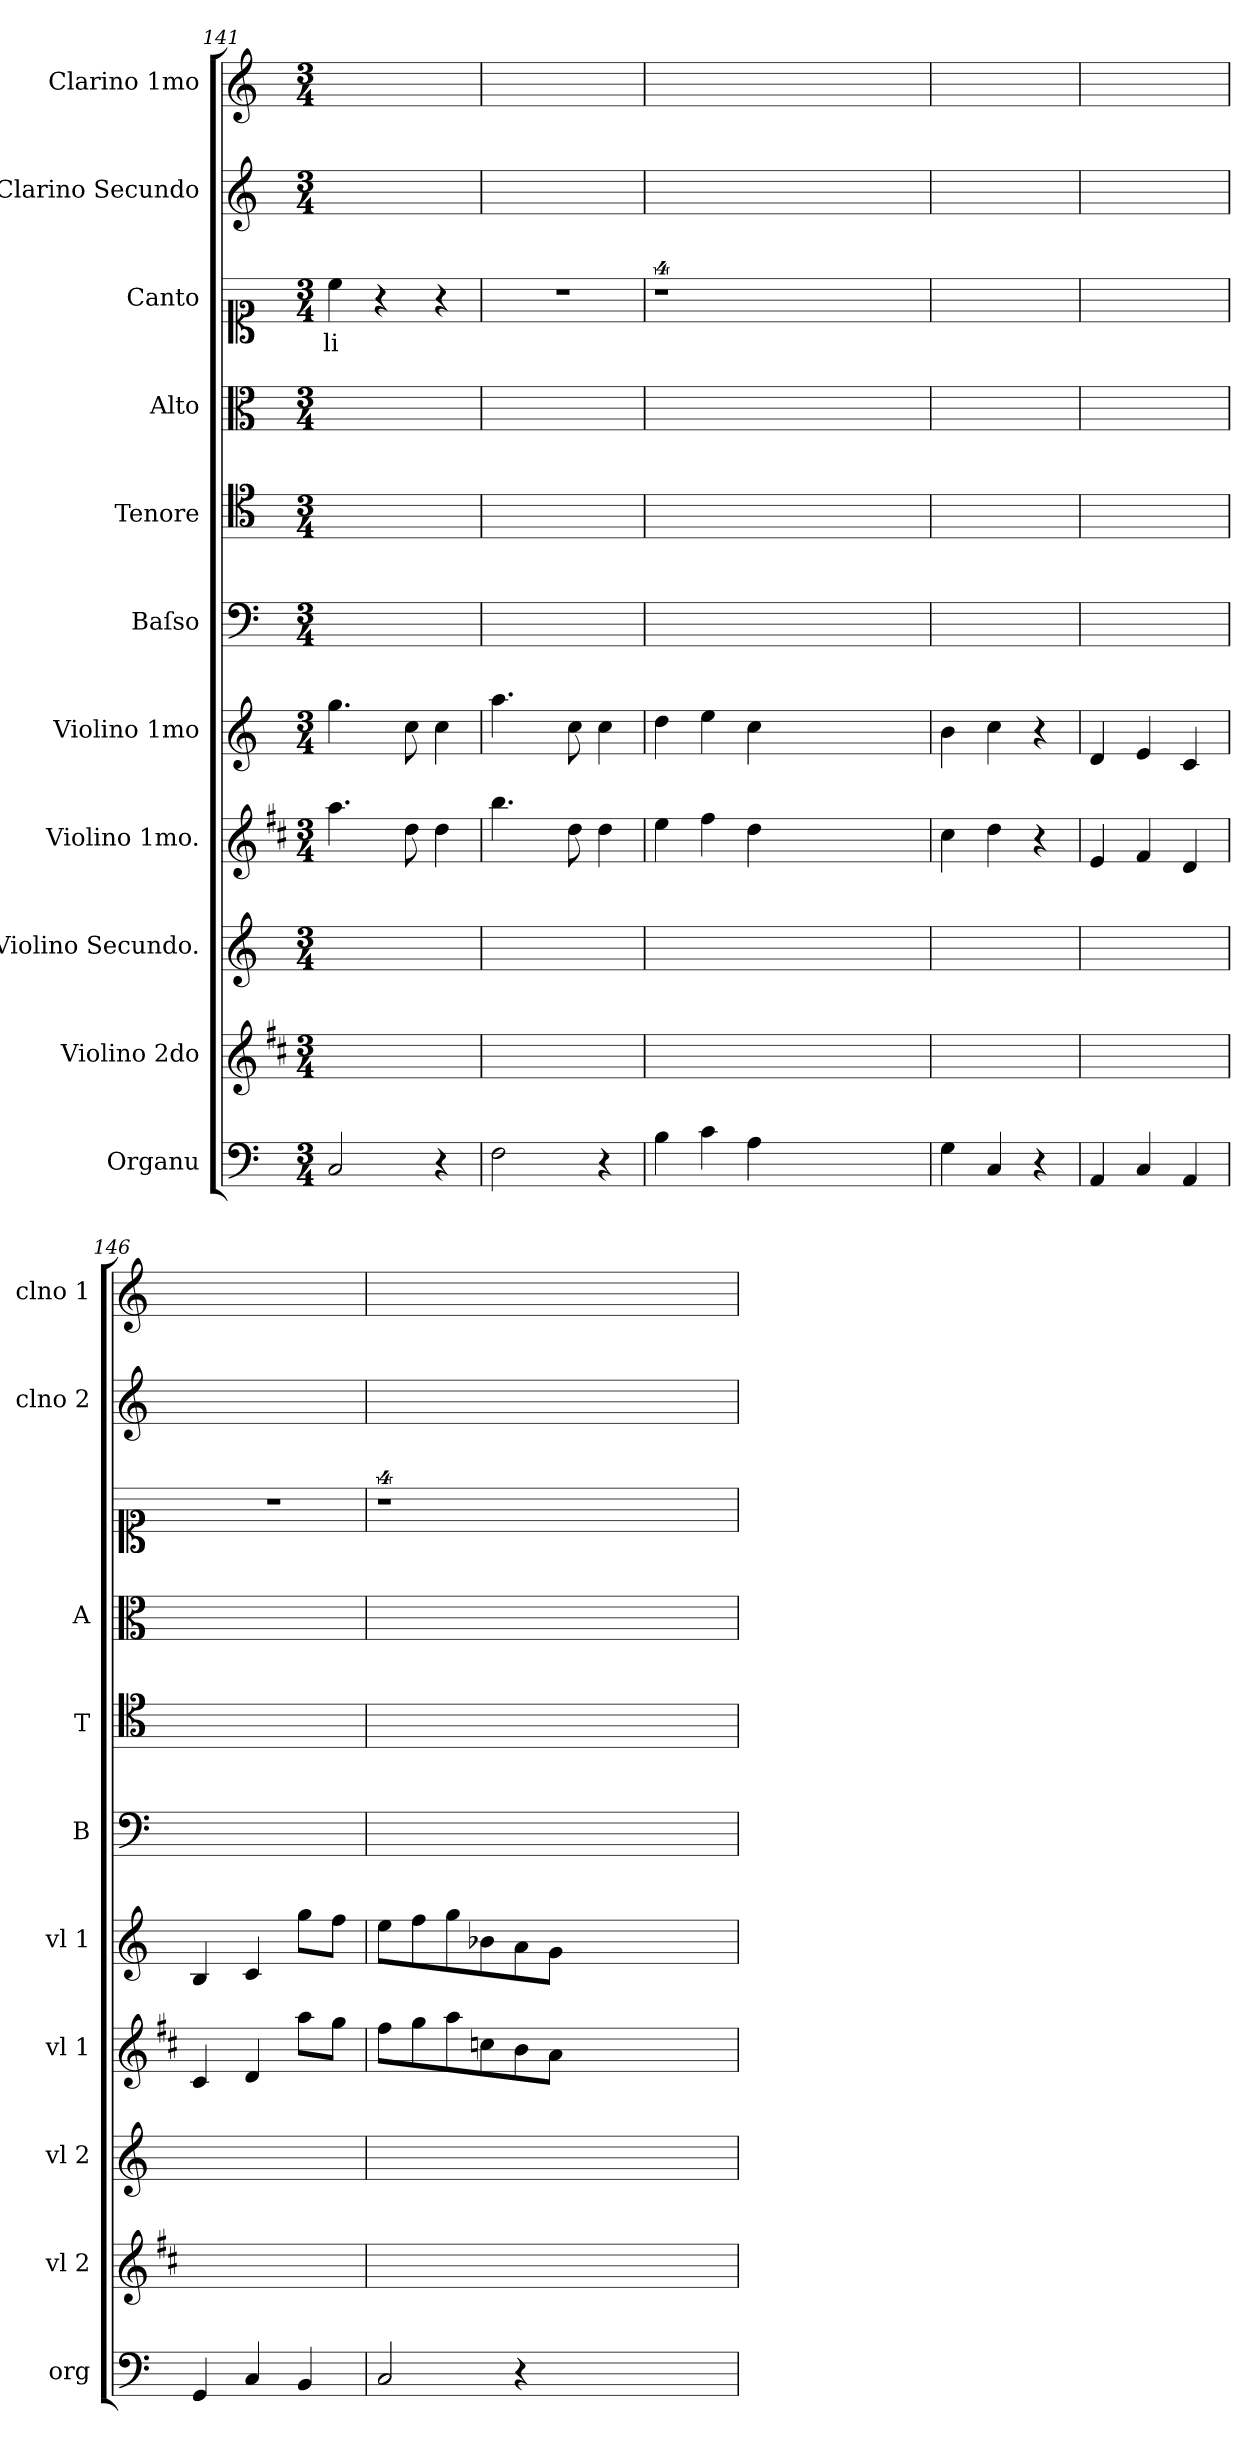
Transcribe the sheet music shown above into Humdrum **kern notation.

**kern	**kern	**kern	**kern	**kern	**kern	**kern	**kern	**kern	**text	**kern	**kern
*part11	*part10	*part9	*part8	*part7	*part6	*part5	*part4	*part3	*part3	*part2	*part1
*staff11	*staff10	*staff9	*staff8	*staff7	*staff6	*staff5	*staff4	*staff3	*staff3	*staff2	*staff1
*I"Organu	*I"Violino 2do	*I"Violino Secundo.	*I"Violino 1mo.	*I"Violino 1mo	*I"Baſso	*I"Tenore	*I"Alto	*I"Canto	*	*I"Clarino Secundo	*I"Clarino 1mo
*I'org	*I'vl 2	*I'vl 2	*I'vl 1	*I'vl 1	*I'B	*I'T	*I'A	*	*	*I'clno 2	*I'clno 1
*clefF4	*clefG2	*clefG2	*clefG2	*clefG2	*clefF4	*clefC4	*clefC3	*clefC1	*	*clefG2	*clefG2
*	*ITrd1c2	*	*ITrd1c2	*	*	*	*	*	*	*	*
*k[]	*k[]	*k[]	*k[]	*k[]	*k[]	*k[]	*k[]	*k[]	*	*k[]	*k[]
*C:	*C:	*C:	*C:	*C:	*C:	*C:	*C:	*C:	*	*C:	*C:
*M3/4	*M3/4	*M3/4	*M3/4	*M3/4	*M3/4	*M3/4	*M3/4	*M3/4	*	*M3/4	*M3/4
=141	=141	=141	=141	=141	=141	=141	=141	=141	=141	=141	=141
2C/	2.ryy	2.ryy	4.gg\	4.gg\	2.ryy	2.ryy	2.ryy	4cc\	-li	2.ryy	4ryy
.	.	.	.	.	.	.	.	4r	.	.	4ryy
.	.	.	8cc\	8cc\	.	.	.	.	.	.	.
4r	.	.	4cc\	4cc\	.	.	.	4r	.	.	4ryy
=142	=142	=142	=142	=142	=142	=142	=142	=142	=142	=142	=142
2F\	2.ryy	2.ryy	4.aa\	4.aa\	2.ryy	2.ryy	2.ryy	2.r	.	2.ryy	4ryy
.	.	.	.	.	.	.	.	.	.	.	4ryy
.	.	.	8cc\	8cc\	.	.	.	.	.	.	.
4r	.	.	4cc\	4cc\	.	.	.	.	.	.	4ryy
=143	=143	=143	=143	=143	=143	=143	=143	=143	=143	=143	=143
4B\	2.ryy	2.ryy	4dd\	4dd\	2.ryy	2.ryy	2.ryy	4%9r	.	2.ryy	4ryy
4c\	.	.	4ee\	4ee\	.	.	.	.	.	.	4ryy
4A\	.	.	4cc\	4cc\	.	.	.	.	.	.	4ryy
1.ryy	1.ryy	1.ryy	1.ryy	1.ryy	1.ryy	1.ryy	1.ryy	.	.	1.ryy	1.ryy
=144	=144	=144	=144	=144	=144	=144	=144	=144	=144	=144	=144
4G\	2.ryy	2.ryy	4b\	4b\	2.ryy	2.ryy	2.ryy	2.ryy	.	2.ryy	4ryy
4C/	.	.	4cc\	4cc\	.	.	.	.	.	.	4ryy
4r	.	.	4r	4r	.	.	.	.	.	.	4ryy
=145	=145	=145	=145	=145	=145	=145	=145	=145	=145	=145	=145
4AA/	2.ryy	2.ryy	4d/	4d/	2.ryy	2.ryy	2.ryy	2.ryy	.	2.ryy	4ryy
4C/	.	.	4e/	4e/	.	.	.	.	.	.	4ryy
4AA/	.	.	4c/	4c/	.	.	.	.	.	.	4ryy
=146	=146	=146	=146	=146	=146	=146	=146	=146	=146	=146	=146
4GG/	2.ryy	2.ryy	4B/	4B/	2.ryy	2.ryy	2.ryy	2.r	.	2.ryy	4ryy
4C/	.	.	4c/	4c/	.	.	.	.	.	.	4ryy
4BB/	.	.	8gg\L	8gg\L	.	.	.	.	.	.	4ryy
.	.	.	8ff\J	8ff\J	.	.	.	.	.	.	.
=147	=147	=147	=147	=147	=147	=147	=147	=147	=147	=147	=147
2C/	2.ryy	2.ryy	8ee\L	8ee\L	2.ryy	2.ryy	2.ryy	4%9r	.	2.ryy	4ryy
.	.	.	8ff\	8ff\	.	.	.	.	.	.	.
.	.	.	8gg\	8gg\	.	.	.	.	.	.	4ryy
.	.	.	8b-X\	8b-X\	.	.	.	.	.	.	.
4r	.	.	8a\	8a\	.	.	.	.	.	.	4ryy
.	.	.	8g\J	8g\J	.	.	.	.	.	.	.
1.ryy	1.ryy	1.ryy	1.ryy	1.ryy	1.ryy	1.ryy	1.ryy	.	.	1.ryy	1.ryy
=	=	=	=	=	=	=	=	=	=	=	=
*-	*-	*-	*-	*-	*-	*-	*-	*-	*-	*-	*-
